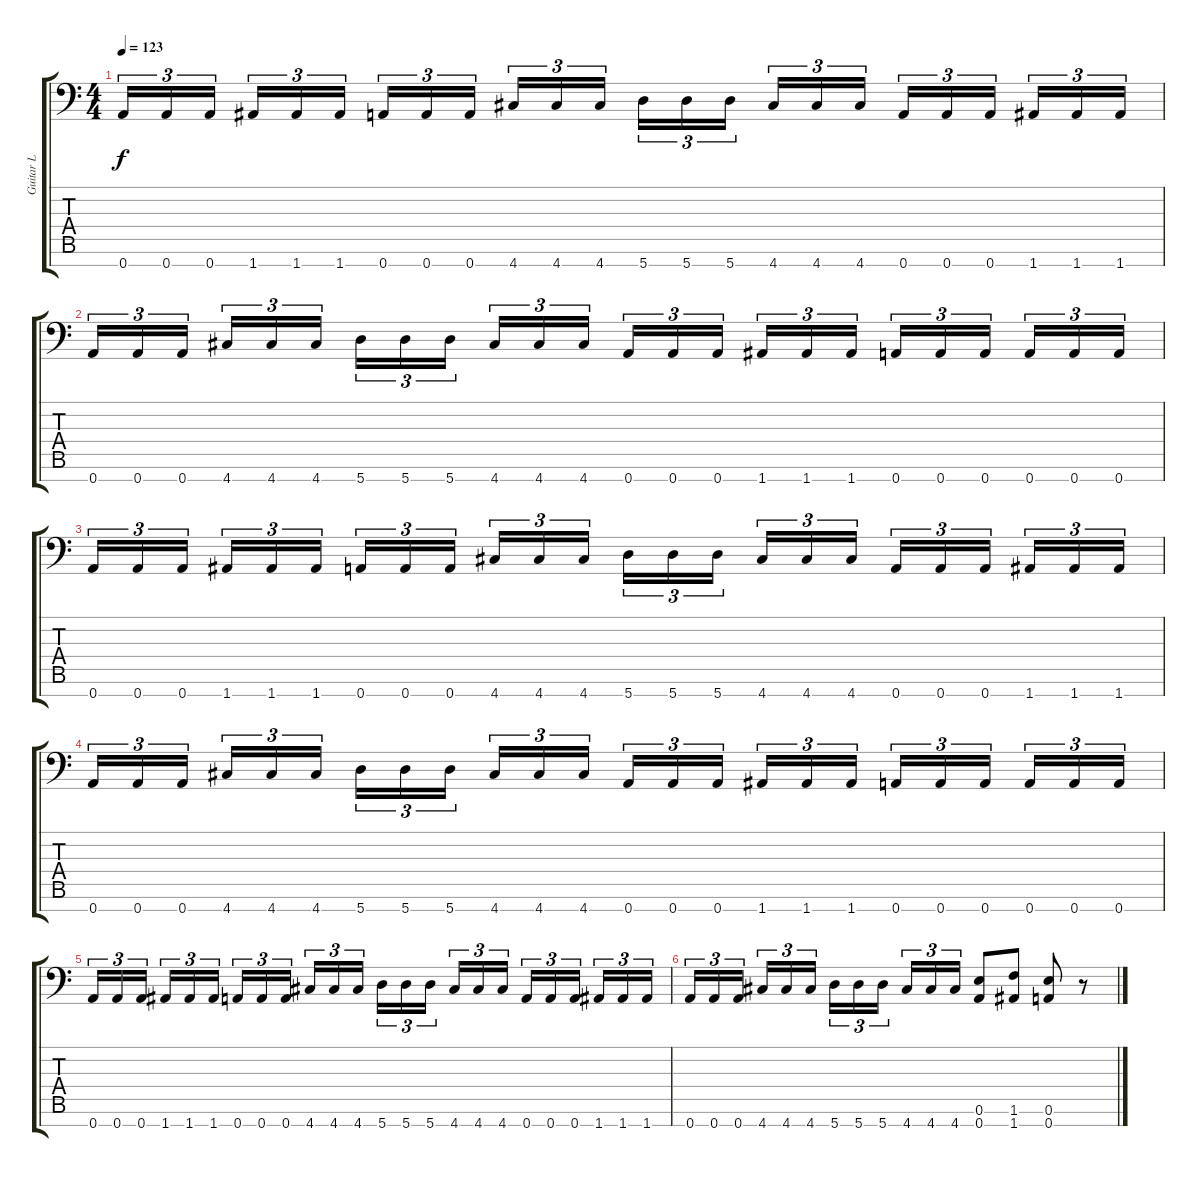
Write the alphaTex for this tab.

\track ("Guitar L" "Guitar L") {instrument distortionguitar}
\staff {score tabs}
\tuning (E4 B3 G3 D3 A2 E2 A1) {hide}
\ts (4 4)
\tempo 123
\clef f4
\ks c
0.7.16{tu (3 2) dy f} 0.7.16{tu (3 2)} 0.7.16{tu (3 2) beam splitsecondary} 1.7.16{tu (3 2)} 1.7.16{tu (3 2)} 1.7.16{tu (3 2)} 0.7.16{tu (3 2)} 0.7.16{tu (3 2)} 0.7.16{tu (3 2) beam splitsecondary} 4.7.16{tu (3 2)} 4.7.16{tu (3 2)} 4.7.16{tu (3 2)} 5.7.16{tu (3 2)} 5.7.16{tu (3 2)} 5.7.16{tu (3 2) beam splitsecondary} 4.7.16{tu (3 2)} 4.7.16{tu (3 2)} 4.7.16{tu (3 2)} 0.7.16{tu (3 2)} 0.7.16{tu (3 2)} 0.7.16{tu (3 2) beam splitsecondary} 1.7.16{tu (3 2)} 1.7.16{tu (3 2)} 1.7.16{tu (3 2)} |
0.7.16{tu (3 2)} 0.7.16{tu (3 2)} 0.7.16{tu (3 2) beam splitsecondary} 4.7.16{tu (3 2)} 4.7.16{tu (3 2)} 4.7.16{tu (3 2)} 5.7.16{tu (3 2)} 5.7.16{tu (3 2)} 5.7.16{tu (3 2) beam splitsecondary} 4.7.16{tu (3 2)} 4.7.16{tu (3 2)} 4.7.16{tu (3 2)} 0.7.16{tu (3 2)} 0.7.16{tu (3 2)} 0.7.16{tu (3 2) beam splitsecondary} 1.7.16{tu (3 2)} 1.7.16{tu (3 2)} 1.7.16{tu (3 2)} 0.7.16{tu (3 2)} 0.7.16{tu (3 2)} 0.7.16{tu (3 2) beam splitsecondary} 0.7.16{tu (3 2)} 0.7.16{tu (3 2)} 0.7.16{tu (3 2)} |
0.7.16{tu (3 2)} 0.7.16{tu (3 2)} 0.7.16{tu (3 2) beam splitsecondary} 1.7.16{tu (3 2)} 1.7.16{tu (3 2)} 1.7.16{tu (3 2)} 0.7.16{tu (3 2)} 0.7.16{tu (3 2)} 0.7.16{tu (3 2) beam splitsecondary} 4.7.16{tu (3 2)} 4.7.16{tu (3 2)} 4.7.16{tu (3 2)} 5.7.16{tu (3 2)} 5.7.16{tu (3 2)} 5.7.16{tu (3 2) beam splitsecondary} 4.7.16{tu (3 2)} 4.7.16{tu (3 2)} 4.7.16{tu (3 2)} 0.7.16{tu (3 2)} 0.7.16{tu (3 2)} 0.7.16{tu (3 2) beam splitsecondary} 1.7.16{tu (3 2)} 1.7.16{tu (3 2)} 1.7.16{tu (3 2)} |
0.7.16{tu (3 2)} 0.7.16{tu (3 2)} 0.7.16{tu (3 2) beam splitsecondary} 4.7.16{tu (3 2)} 4.7.16{tu (3 2)} 4.7.16{tu (3 2)} 5.7.16{tu (3 2)} 5.7.16{tu (3 2)} 5.7.16{tu (3 2) beam splitsecondary} 4.7.16{tu (3 2)} 4.7.16{tu (3 2)} 4.7.16{tu (3 2)} 0.7.16{tu (3 2)} 0.7.16{tu (3 2)} 0.7.16{tu (3 2) beam splitsecondary} 1.7.16{tu (3 2)} 1.7.16{tu (3 2)} 1.7.16{tu (3 2)} 0.7.16{tu (3 2)} 0.7.16{tu (3 2)} 0.7.16{tu (3 2) beam splitsecondary} 0.7.16{tu (3 2)} 0.7.16{tu (3 2)} 0.7.16{tu (3 2)} |
0.7.16{tu (3 2)} 0.7.16{tu (3 2)} 0.7.16{tu (3 2) beam splitsecondary} 1.7.16{tu (3 2)} 1.7.16{tu (3 2)} 1.7.16{tu (3 2)} 0.7.16{tu (3 2)} 0.7.16{tu (3 2)} 0.7.16{tu (3 2) beam splitsecondary} 4.7.16{tu (3 2)} 4.7.16{tu (3 2)} 4.7.16{tu (3 2)} 5.7.16{tu (3 2)} 5.7.16{tu (3 2)} 5.7.16{tu (3 2) beam splitsecondary} 4.7.16{tu (3 2)} 4.7.16{tu (3 2)} 4.7.16{tu (3 2)} 0.7.16{tu (3 2)} 0.7.16{tu (3 2)} 0.7.16{tu (3 2) beam splitsecondary} 1.7.16{tu (3 2)} 1.7.16{tu (3 2)} 1.7.16{tu (3 2)} |
0.7.16{tu (3 2)} 0.7.16{tu (3 2)} 0.7.16{tu (3 2) beam splitsecondary} 4.7.16{tu (3 2)} 4.7.16{tu (3 2)} 4.7.16{tu (3 2)} 5.7.16{tu (3 2)} 5.7.16{tu (3 2)} 5.7.16{tu (3 2) beam splitsecondary} 4.7.16{tu (3 2)} 4.7.16{tu (3 2)} 4.7.16{tu (3 2)} (0.6 0.7).8 (1.6 1.7).8 (0.6 0.7).8 r.8
